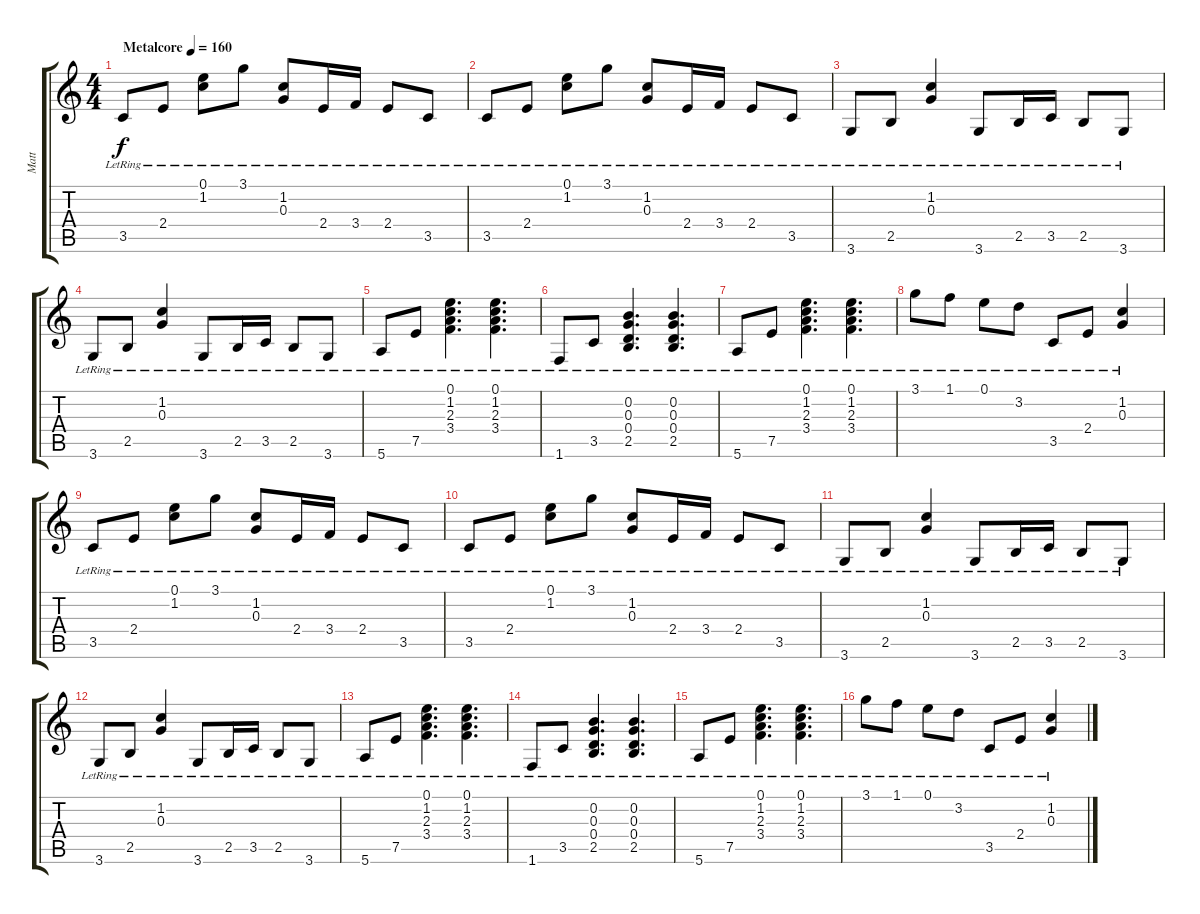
\track ("Matt" "Matt") {instrument acousticguitarsteel}
\staff {score tabs}
\tuning (E4 B3 G3 D3 A2 E2) {hide}
\ts (4 4)
\tempo (160 "Metalcore")
\clef g2
\ks c
3.5{lr}.8{dy f instrument acousticguitarsteel} 2.4{lr}.8 (0.1{lr} 1.2{lr}).8 3.1{lr}.8 (1.2{lr} 0.3{lr}).8 2.4{lr}.16 3.4{lr}.16 2.4{lr}.8 3.5{lr}.8 |
3.5{lr}.8 2.4{lr}.8 (0.1{lr} 1.2{lr}).8 3.1{lr}.8 (1.2{lr} 0.3{lr}).8 2.4{lr}.16 3.4{lr}.16 2.4{lr}.8 3.5{lr}.8 |
3.6{lr}.8 2.5{lr}.8 (1.2{lr} 0.3{lr}).4 3.6{lr}.8 2.5{lr}.16 3.5{lr}.16 2.5{lr}.8 3.6{lr}.8 |
3.6{lr}.8 2.5{lr}.8 (1.2{lr} 0.3{lr}).4 3.6{lr}.8 2.5{lr}.16 3.5{lr}.16 2.5{lr}.8 3.6{lr}.8 |
5.6{lr}.8 7.5{lr}.8 (0.1 1.2 2.3{lr} 3.4{lr}).4{d} (0.1{lr} 1.2{lr} 2.3{lr} 3.4{lr}).4{d} |
1.6{lr}.8 3.5{lr}.8 (0.2 0.3{lr} 0.4{lr} 2.5).4{d} (0.2{lr} 0.3{lr} 0.4{lr} 2.5).4{d} |
5.6{lr}.8 7.5{lr}.8 (0.1 1.2 2.3{lr} 3.4{lr}).4{d} (0.1{lr} 1.2{lr} 2.3{lr} 3.4{lr}).4{d} |
3.1{lr}.8 1.1{lr}.8 0.1{lr}.8 3.2{lr}.8 3.5{lr}.8 2.4{lr}.8 (1.2{lr} 0.3{lr}).4 |
3.5{lr}.8 2.4{lr}.8 (0.1{lr} 1.2{lr}).8 3.1{lr}.8 (1.2{lr} 0.3{lr}).8 2.4{lr}.16 3.4{lr}.16 2.4{lr}.8 3.5{lr}.8 |
3.5{lr}.8 2.4{lr}.8 (0.1{lr} 1.2{lr}).8 3.1{lr}.8 (1.2{lr} 0.3{lr}).8 2.4{lr}.16 3.4{lr}.16 2.4{lr}.8 3.5{lr}.8 |
3.6{lr}.8 2.5{lr}.8 (1.2{lr} 0.3{lr}).4 3.6{lr}.8 2.5{lr}.16 3.5{lr}.16 2.5{lr}.8 3.6{lr}.8 |
3.6{lr}.8 2.5{lr}.8 (1.2{lr} 0.3{lr}).4 3.6{lr}.8 2.5{lr}.16 3.5{lr}.16 2.5{lr}.8 3.6{lr}.8 |
5.6{lr}.8 7.5{lr}.8 (0.1 1.2 2.3{lr} 3.4{lr}).4{d} (0.1{lr} 1.2{lr} 2.3{lr} 3.4{lr}).4{d} |
1.6{lr}.8 3.5{lr}.8 (0.2 0.3{lr} 0.4{lr} 2.5).4{d} (0.2{lr} 0.3{lr} 0.4{lr} 2.5).4{d} |
5.6{lr}.8 7.5{lr}.8 (0.1 1.2 2.3{lr} 3.4{lr}).4{d} (0.1{lr} 1.2{lr} 2.3{lr} 3.4{lr}).4{d} |
3.1{lr}.8 1.1{lr}.8 0.1{lr}.8 3.2{lr}.8 3.5{lr}.8 2.4{lr}.8 (1.2{lr} 0.3{lr}).4
